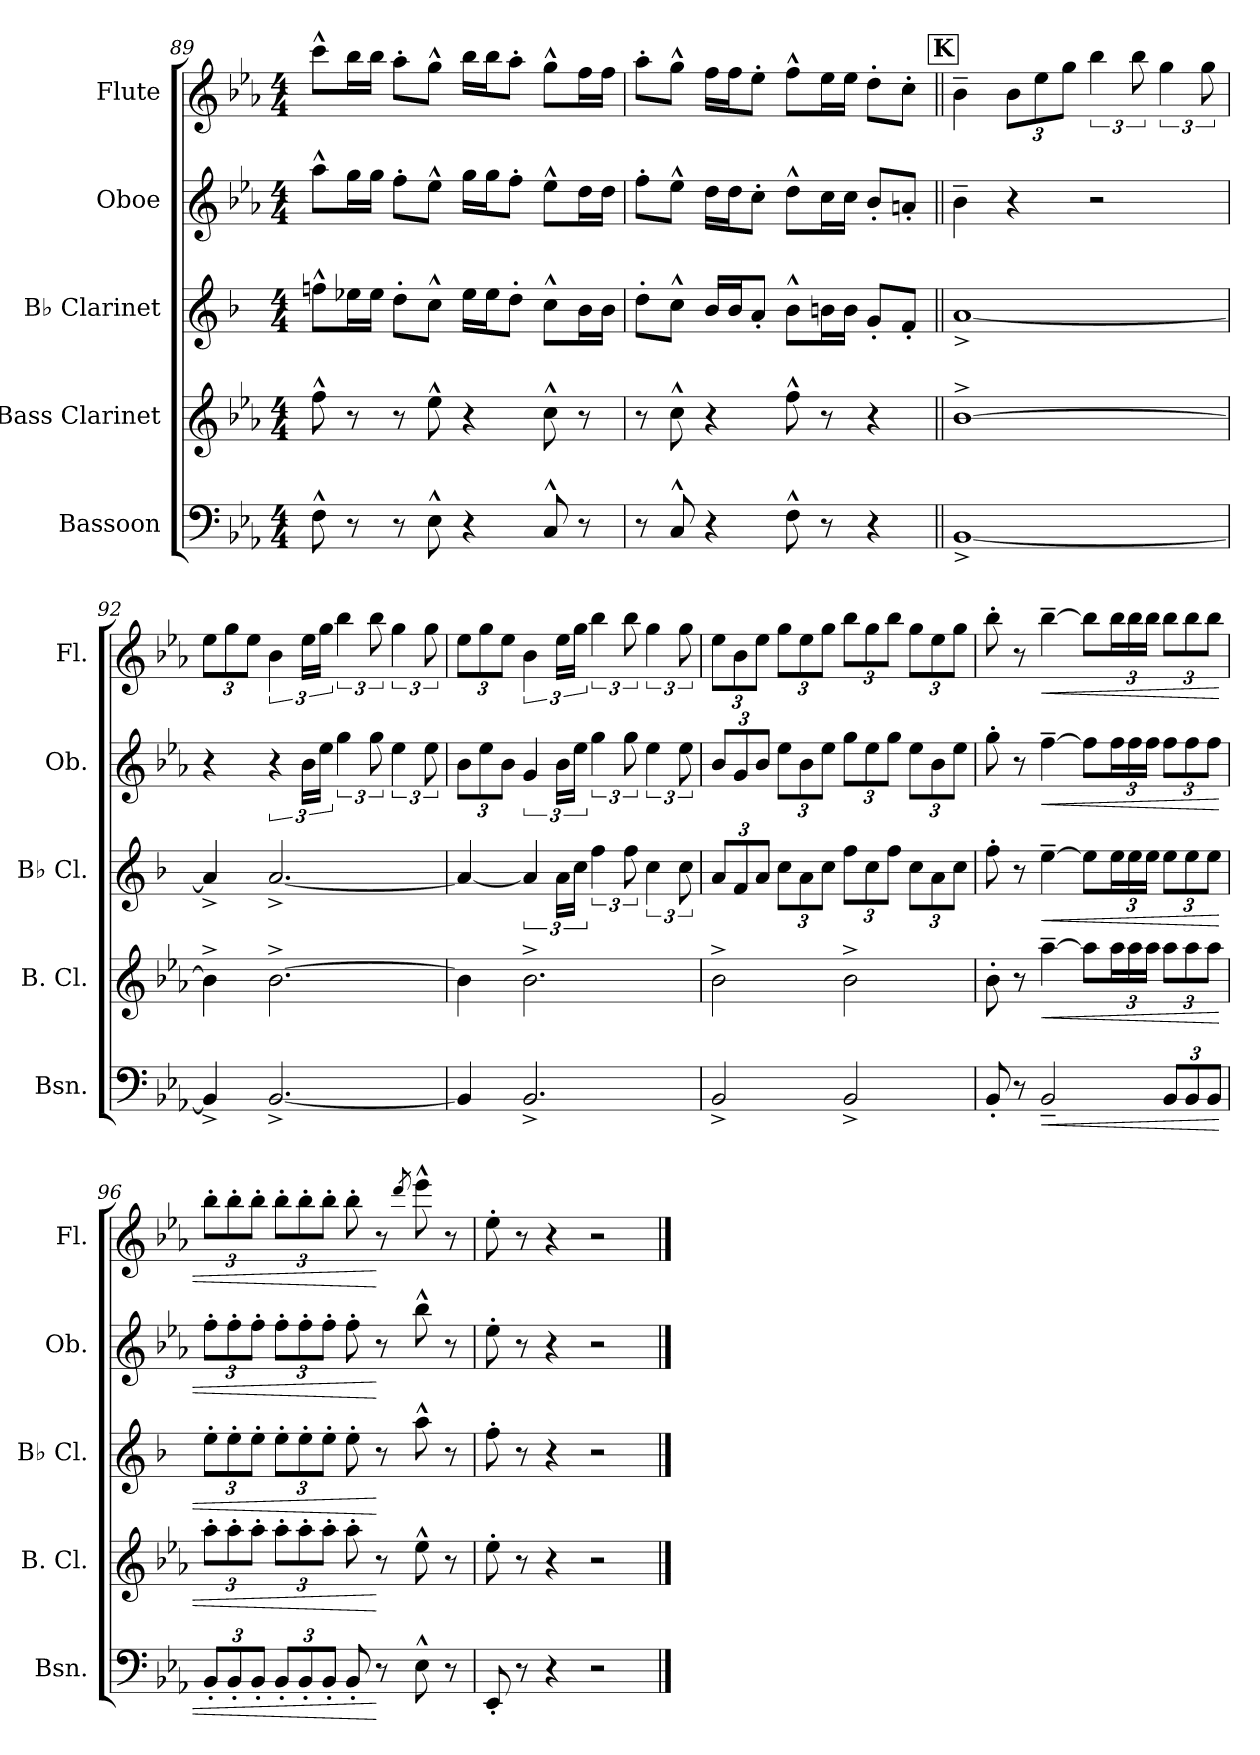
**kern	**dynam	**kern	**dynam	**kern	**dynam	**kern	**dynam	**kern	**dynam
*part5	*part5	*part4	*part4	*part3	*part3	*part2	*part2	*part1	*part1
*staff5	*staff5	*staff4	*staff4	*staff3	*staff3	*staff2	*staff2	*staff1	*staff1
*I"Bassoon	*	*I"Bass Clarinet	*	*I"B♭ Clarinet	*	*I"Oboe	*	*I"Flute	*
*I'Bsn.	*	*I'B. Cl.	*	*I'B♭ Cl.	*	*I'Ob.	*	*I'Fl.	*
!!LO:LB:g=z
*clefF4	*	*clefG2	*	*clefG2	*	*clefG2	*	*clefG2	*
*	*	*ITrd8c14	*	*ITrd1c2	*	*	*	*	*
*k[b-e-a-]	*	*k[b-e-a-]	*	*k[b-e-a-]	*	*k[b-e-a-]	*	*k[b-e-a-]	*
*M4/4	*	*M4/4	*	*M4/4	*	*M4/4	*	*M4/4	*
=89	=89	=89	=89	=89	=89	=89	=89	=89	=89
8F^^\	.	8f^^\	.	8ee-X^^\L	.	8aa-^^\L	.	8ccc^^\L	.
8r	.	8r	.	16dd-X\L	.	16gg\L	.	16bb-\L	.
.	.	.	.	16dd-\JJ	.	16gg\JJ	.	16bb-\JJ	.
8r	.	8r	.	8cc'\L	.	8ff'\L	.	8aa-'\L	.
8E-^^\	.	8e-^^\	.	8b-^^\J	.	8ee-^^\J	.	8gg^^\J	.
4r	.	4r	.	16dd-\LL	.	16gg\LL	.	16bb-\LL	.
.	.	.	.	16dd-\J	.	16gg\J	.	16bb-\J	.
.	.	.	.	8cc'\J	.	8ff'\J	.	8aa-'\J	.
8C^^/	.	8c^^\	.	8b-^^\L	.	8ee-^^\L	.	8gg^^\L	.
8r	.	8r	.	16a-\L	.	16dd\L	.	16ff\L	.
.	.	.	.	16a-\JJ	.	16dd\JJ	.	16ff\JJ	.
=90	=90	=90	=90	=90	=90	=90	=90	=90	=90
8r	.	8r	.	8cc'\L	.	8ff'\L	.	8aa-'\L	.
8C^^/	.	8c^^\	.	8b-^^\J	.	8ee-^^\J	.	8gg^^\J	.
4r	.	4r	.	16a-/LL	.	16dd\LL	.	16ff\LL	.
.	.	.	.	16a-/J	.	16dd\J	.	16ff\J	.
.	.	.	.	8g'/J	.	8cc'\J	.	8ee-'\J	.
8F^^\	.	8f^^\	.	8a-^^\L	.	8dd^^\L	.	8ff^^\L	.
8r	.	8r	.	16an\L	.	16cc\L	.	16ee-\L	.
.	.	.	.	16a\JJ	.	16cc\JJ	.	16ee-\JJ	.
4r	.	4r	.	8f'/L	.	8b-'/L	.	8dd'\L	.
.	.	.	.	8e-'/J	.	8an'/J	.	8cc'\J	.
!!LO:REH:place=s1:a:B:fs=14:t=K
=91||	=91||	=91||	=91||	=91||	=91||	=91||	=91||	=91||	=91||
[1BB-^	.	[1B-^	.	[1g^	.	4b-~\	.	4b-~\	.
*	*	*	*	*	*	*	*	*Xbrackettup	*
.	.	.	.	.	.	4r	.	12b-\L	.
.	.	.	.	.	.	.	.	12ee-\	.
.	.	.	.	.	.	.	.	12gg\J	.
*	*	*	*	*	*	*	*	*brackettup	*
.	.	.	.	.	.	2r	.	6bb-\	.
.	.	.	.	.	.	.	.	12bb-\	.
.	.	.	.	.	.	.	.	6gg\	.
.	.	.	.	.	.	.	.	12gg\	.
=92	=92	=92	=92	=92	=92	=92	=92	=92	=92
*	*	*	*	*	*	*	*	*Xbrackettup	*
4BB-^/]	.	4B-^\]	.	4g^/]	.	4r	.	12ee-\L	.
.	.	.	.	.	.	.	.	12gg\	.
.	.	.	.	.	.	.	.	12ee-\J	.
*	*	*	*	*	*	*	*	*brackettup	*
[2.BB-^/	.	[2.B-^\	.	[2.g^/	.	6r	.	6b-\	.
.	.	.	.	.	.	24b-\LL	.	24ee-\LL	.
.	.	.	.	.	.	24ee-\JJ	.	24gg\JJ	.
.	.	.	.	.	.	6gg\	.	6bb-\	.
.	.	.	.	.	.	12gg\	.	12bb-\	.
.	.	.	.	.	.	6ee-\	.	6gg\	.
.	.	.	.	.	.	12ee-\	.	12gg\	.
=93	=93	=93	=93	=93	=93	=93	=93	=93	=93
*	*	*	*	*	*	*Xbrackettup	*	*Xbrackettup	*
4BB-/]	.	4B-\]	.	4g/_	.	12b-\L	.	12ee-\L	.
.	.	.	.	.	.	12ee-\	.	12gg\	.
.	.	.	.	.	.	12b-\J	.	12ee-\J	.
*	*	*	*	*	*	*brackettup	*	*brackettup	*
2.BB-^/	.	2.B-^\	.	6g/]	.	6g/	.	6b-\	.
.	.	.	.	24g\LL	.	24b-\LL	.	24ee-\LL	.
.	.	.	.	24b-\JJ	.	24ee-\JJ	.	24gg\JJ	.
.	.	.	.	6ee-\	.	6gg\	.	6bb-\	.
.	.	.	.	12ee-\	.	12gg\	.	12bb-\	.
.	.	.	.	6b-\	.	6ee-\	.	6gg\	.
.	.	.	.	12b-\	.	12ee-\	.	12gg\	.
!!LO:PB:g=z
=94	=94	=94	=94	=94	=94	=94	=94	=94	=94
*	*	*	*	*Xbrackettup	*	*Xbrackettup	*	*Xbrackettup	*
2BB-^/	.	2B-^\	.	12g/L	.	12b-/L	.	12ee-\L	.
.	.	.	.	12e-/	.	12g/	.	12b-\	.
.	.	.	.	12g/J	.	12b-/J	.	12ee-\J	.
.	.	.	.	12b-\L	.	12ee-\L	.	12gg\L	.
.	.	.	.	12g\	.	12b-\	.	12ee-\	.
.	.	.	.	12b-\J	.	12ee-\J	.	12gg\J	.
2BB-^/	.	2B-^\	.	12ee-\L	.	12gg\L	.	12bb-\L	.
.	.	.	.	12b-\	.	12ee-\	.	12gg\	.
.	.	.	.	12ee-\J	.	12gg\J	.	12bb-\J	.
.	.	.	.	12b-\L	.	12ee-\L	.	12gg\L	.
.	.	.	.	12g\	.	12b-\	.	12ee-\	.
.	.	.	.	12b-\J	.	12ee-\J	.	12gg\J	.
=95	=95	=95	=95	=95	=95	=95	=95	=95	=95
8BB-'/	.	8B-'\	.	8ee-'\	.	8gg'\	.	8bb-'\	.
8r	.	8r	.	8r	.	8r	.	8r	.
!	!LO:HP:b	!	!LO:HP:b	!	!LO:HP:b	!	!LO:HP:b	!	!LO:HP:b
2BB-~/	<	[4a-~\	<	[4dd~\	<	[4ff~\	<	[4bb-~\	<
.	.	8a-\L]	.	8dd\L]	.	8ff\L]	.	8bb-\L]	.
*	*	*Xbrackettup	*	*	*	*	*	*	*
.	.	24a-\L	.	24dd\L	.	24ff\L	.	24bb-\L	.
.	.	24a-\	.	24dd\	.	24ff\	.	24bb-\	.
.	.	24a-\JJ	.	24dd\JJ	.	24ff\JJ	.	24bb-\JJ	.
*Xbrackettup	*	*	*	*	*	*	*	*	*
12BB-/L	.	12a-\L	.	12dd\L	.	12ff\L	.	12bb-\L	.
12BB-/	.	12a-\	.	12dd\	.	12ff\	.	12bb-\	.
12BB-/J	.	12a-\J	.	12dd\J	.	12ff\J	.	12bb-\J	.
=96	=96	=96	=96	=96	=96	=96	=96	=96	=96
12BB-'/L	.	12a-'\L	.	12dd'\L	.	12ff'\L	.	12bb-'\L	.
12BB-'/	.	12a-'\	.	12dd'\	.	12ff'\	.	12bb-'\	.
12BB-'/J	.	12a-'\J	.	12dd'\J	.	12ff'\J	.	12bb-'\J	.
12BB-'/L	.	12a-'\L	.	12dd'\L	.	12ff'\L	.	12bb-'\L	.
12BB-'/	.	12a-'\	.	12dd'\	.	12ff'\	.	12bb-'\	.
12BB-'/J	.	12a-'\J	.	12dd'\J	.	12ff'\J	.	12bb-'\J	.
8BB-'/	.	8a-'\	.	8dd'\	.	8ff'\	.	8bb-'\	.
8r	[	8r	[	8r	[	8r	[	8r	[
.	.	.	.	.	.	.	.	8qddd/	.
8E-^^\	.	8e-^^\	.	8gg^^\	.	8bb-^^\	.	8eee-^^\	.
8r	.	8r	.	8r	.	8r	.	8r	.
=97	=97	=97	=97	=97	=97	=97	=97	=97	=97
8EE-'/	.	8e-'\	.	8ee-'\	.	8ee-'\	.	8ee-'\	.
8r	.	8r	.	8r	.	8r	.	8r	.
4r	.	4r	.	4r	.	4r	.	4r	.
2r	.	2r	.	2r	.	2r	.	2r	.
==	==	==	==	==	==	==	==	==	==
*-	*-	*-	*-	*-	*-	*-	*-	*-	*-
